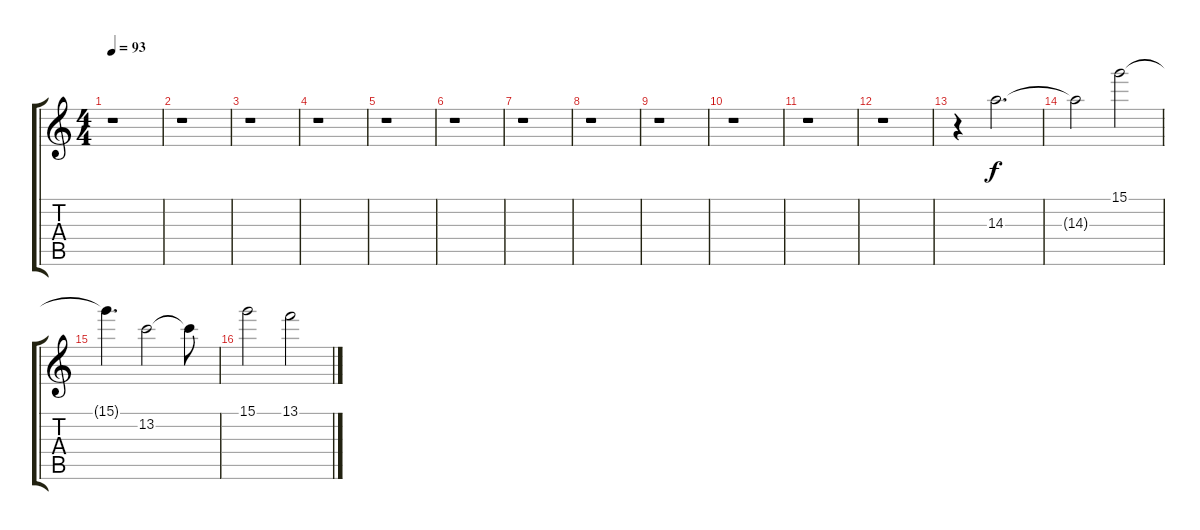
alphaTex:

\track "" {instrument distortionguitar}
\staff {score tabs}
\tuning (E4 B3 G3 D3 A2 E2) {hide}
\ts (4 4)
\tempo 93
\clef g2
\ks c
r.1{dy f} |
r.1 |
r.1 |
r.1 |
r.1 |
r.1 |
r.1 |
r.1 |
r.1 |
r.1 |
r.1 |
r.1 |
r.4 14.3.2{d} |
14.3{t}.2 15.1.2 |
15.1{t}.4{d} 13.2.2 13.2{t}.8 |
15.1.2 13.1.2
